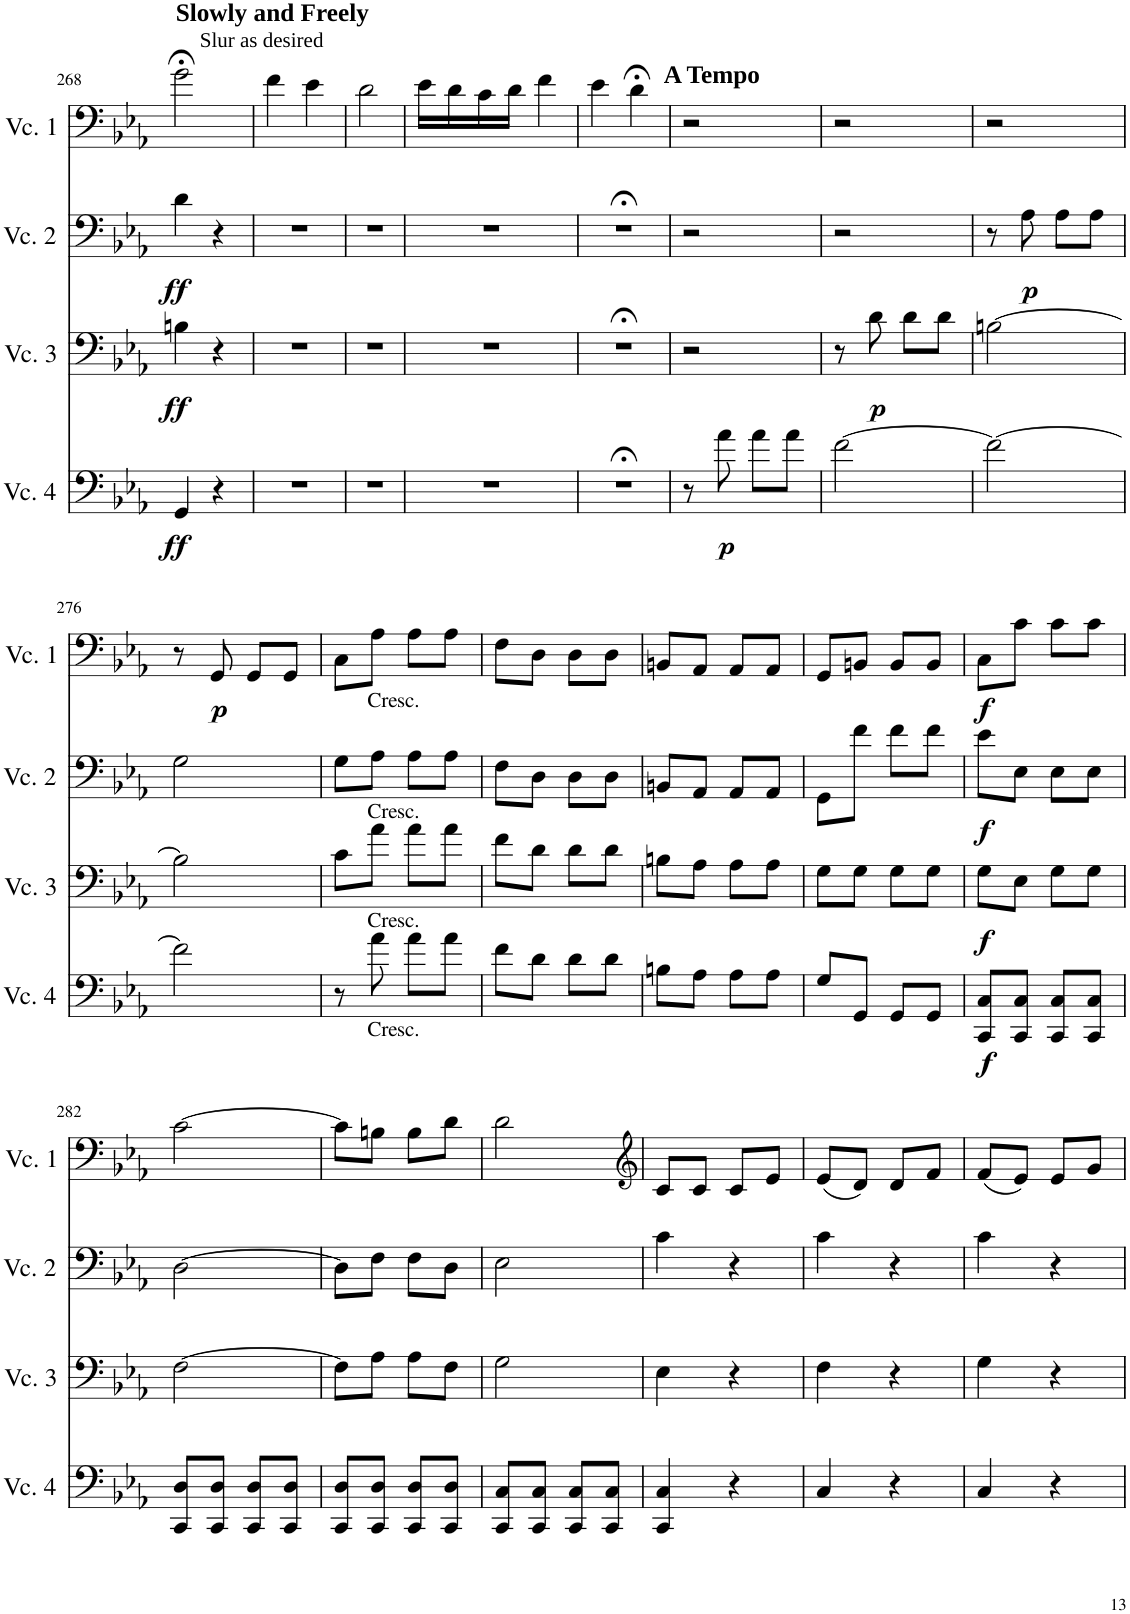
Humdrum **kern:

**kern	**dynam	**kern	**dynam	**kern	**dynam	**kern	**dynam
*part4	*part4	*part3	*part3	*part2	*part2	*part1	*part1
*staff4	*staff4	*staff3	*staff3	*staff2	*staff2	*staff1	*staff1
*I"Cello 4	*	*I"Cello 3	*	*I"Cello 2	*	*I"Cello 1	*
!!LO:PB:g=z
*clefF4	*	*clefF4	*	*clefF4	*	*clefF4	*
*k[b-e-a-]	*	*k[b-e-a-]	*	*k[b-e-a-]	*	*k[b-e-a-]	*
*M2/4	*	*M2/4	*	*M2/4	*	*M2/4	*
=268	=268	=268	=268	=268	=268	=268	=268
!	!	!	!	!	!	!LO:TX:a:B:t=Slowly and Freely	!
!	!	!	!	!	!	!LO:TX:a:t=Slur as desired	!
!	!LO:DY:b	!	!LO:DY:b	!	!LO:DY:b	!	!
4GG/	ff	4Bn\	ff	4d\	ff	2g;<\	.
4r	.	4r	.	4r	.	.	.
=269	=269	=269	=269	=269	=269	=269	=269
2r	.	2r	.	2r	.	4f\	.
.	.	.	.	.	.	4e-\	.
=270	=270	=270	=270	=270	=270	=270	=270
2r	.	2r	.	2r	.	2d\	.
=271	=271	=271	=271	=271	=271	=271	=271
2r	.	2r	.	2r	.	16e-\LL	.
.	.	.	.	.	.	16d\	.
.	.	.	.	.	.	16c\	.
.	.	.	.	.	.	16d\JJ	.
.	.	.	.	.	.	4f\	.
=272	=272	=272	=272	=272	=272	=272	=272
2r;<	.	2r;<	.	2r;<	.	4e-\	.
.	.	.	.	.	.	4d;<\	.
=273	=273	=273	=273	=273	=273	=273	=273
!	!	!	!	!	!	!LO:TX:a:B:t=A Tempo	!
8r	.	2r	.	2r	.	2r	.
!	!LO:DY:b	!	!	!	!	!	!
8a-\	p	.	.	.	.	.	.
8a-\L	.	.	.	.	.	.	.
8a-\J	.	.	.	.	.	.	.
=274	=274	=274	=274	=274	=274	=274	=274
[2f\	.	8r	.	2r	.	2r	.
!	!	!	!LO:DY:b	!	!	!	!
.	.	8d\	p	.	.	.	.
.	.	8d\L	.	.	.	.	.
.	.	8d\J	.	.	.	.	.
=275	=275	=275	=275	=275	=275	=275	=275
2f\_	.	[2Bn\	.	8r	.	2r	.
!	!	!	!	!	!LO:DY:b	!	!
.	.	.	.	8A-\	p	.	.
.	.	.	.	8A-\L	.	.	.
.	.	.	.	8A-\J	.	.	.
!!LO:LB:g=z
=276	=276	=276	=276	=276	=276	=276	=276
2f\]	.	2B\]	.	2G\	.	8r	.
!	!	!	!	!	!	!	!LO:DY:b
.	.	.	.	.	.	8GG/	p
.	.	.	.	.	.	8GG/L	.
.	.	.	.	.	.	8GG/J	.
=277	=277	=277	=277	=277	=277	=277	=277
8r	.	8c\L	.	8G\L	.	8C\L	.
!	!	!	!	!	!	!LO:TX:b:t=Cresc.	!
!	!	!	!	!LO:TX:b:t=Cresc.	!	!	!
!	!	!LO:TX:b:t=Cresc.	!	!	!	!	!
!LO:TX:b:t=Cresc.	!	!	!	!	!	!	!
8a-\	.	8a-\J	.	8A-\J	.	8A-\J	.
8a-\L	.	8a-\L	.	8A-\L	.	8A-\L	.
8a-\J	.	8a-\J	.	8A-\J	.	8A-\J	.
=278	=278	=278	=278	=278	=278	=278	=278
8f\L	.	8f\L	.	8F\L	.	8F\L	.
8d\J	.	8d\J	.	8D\J	.	8D\J	.
8d\L	.	8d\L	.	8D\L	.	8D\L	.
8d\J	.	8d\J	.	8D\J	.	8D\J	.
=279	=279	=279	=279	=279	=279	=279	=279
8Bn\L	.	8Bn\L	.	8BBn/L	.	8BBn/L	.
8A-\J	.	8A-\J	.	8AA-/J	.	8AA-/J	.
8A-\L	.	8A-\L	.	8AA-/L	.	8AA-/L	.
8A-\J	.	8A-\J	.	8AA-/J	.	8AA-/J	.
=280	=280	=280	=280	=280	=280	=280	=280
8G/L	.	8G\L	.	8GG\L	.	8GG/L	.
8GG/J	.	8G\J	.	8f\J	.	8BBn/J	.
8GG/L	.	8G\L	.	8f\L	.	8BB/L	.
8GG/J	.	8G\J	.	8f\J	.	8BB/J	.
=281	=281	=281	=281	=281	=281	=281	=281
!	!LO:DY:b	!	!LO:DY:b	!	!LO:DY:b	!	!LO:DY:b
8CC/ 8C/L	f	8G\L	f	8e-\L	f	8C\L	f
8CC/ 8C/J	.	8E-\J	.	8E-\J	.	8c\J	.
8CC/ 8C/L	.	8G\L	.	8E-\L	.	8c\L	.
8CC/ 8C/J	.	8G\J	.	8E-\J	.	8c\J	.
!!LO:LB:g=z
=282	=282	=282	=282	=282	=282	=282	=282
8CC/ 8D/L	.	[2F\	.	[2D\	.	[2c\	.
8CC/ 8D/J	.	.	.	.	.	.	.
8CC/ 8D/L	.	.	.	.	.	.	.
8CC/ 8D/J	.	.	.	.	.	.	.
=283	=283	=283	=283	=283	=283	=283	=283
8CC/ 8D/L	.	8F\L]	.	8D\L]	.	8c\L]	.
8CC/ 8D/J	.	8A-\J	.	8F\J	.	8Bn\J	.
8CC/ 8D/L	.	8A-\L	.	8F\L	.	8B\L	.
8CC/ 8D/J	.	8F\J	.	8D\J	.	8d\J	.
=284	=284	=284	=284	=284	=284	=284	=284
8CC/ 8C/L	.	2G\	.	2E-\	.	2d\	.
8CC/ 8C/J	.	.	.	.	.	.	.
8CC/ 8C/L	.	.	.	.	.	.	.
8CC/ 8C/J	.	.	.	.	.	.	.
=285	=285	=285	=285	=285	=285	=285	=285
*	*	*	*	*	*	*clefG2	*
4CC/ 4C/	.	4E-\	.	4c\	.	8c/L	.
.	.	.	.	.	.	8c/J	.
4r	.	4r	.	4r	.	8c/L	.
.	.	.	.	.	.	8e-/J	.
=286	=286	=286	=286	=286	=286	=286	=286
4C/	.	4F\	.	4c\	.	(8e-/L	.
.	.	.	.	.	.	8d/J)	.
4r	.	4r	.	4r	.	8d/L	.
.	.	.	.	.	.	8f/J	.
=287	=287	=287	=287	=287	=287	=287	=287
4C/	.	4G\	.	4c\	.	(8f/L	.
.	.	.	.	.	.	8e-/J)	.
4r	.	4r	.	4r	.	8e-/L	.
.	.	.	.	.	.	8g/J	.
=	=	=	=	=	=	=	=
*-	*-	*-	*-	*-	*-	*-	*-
